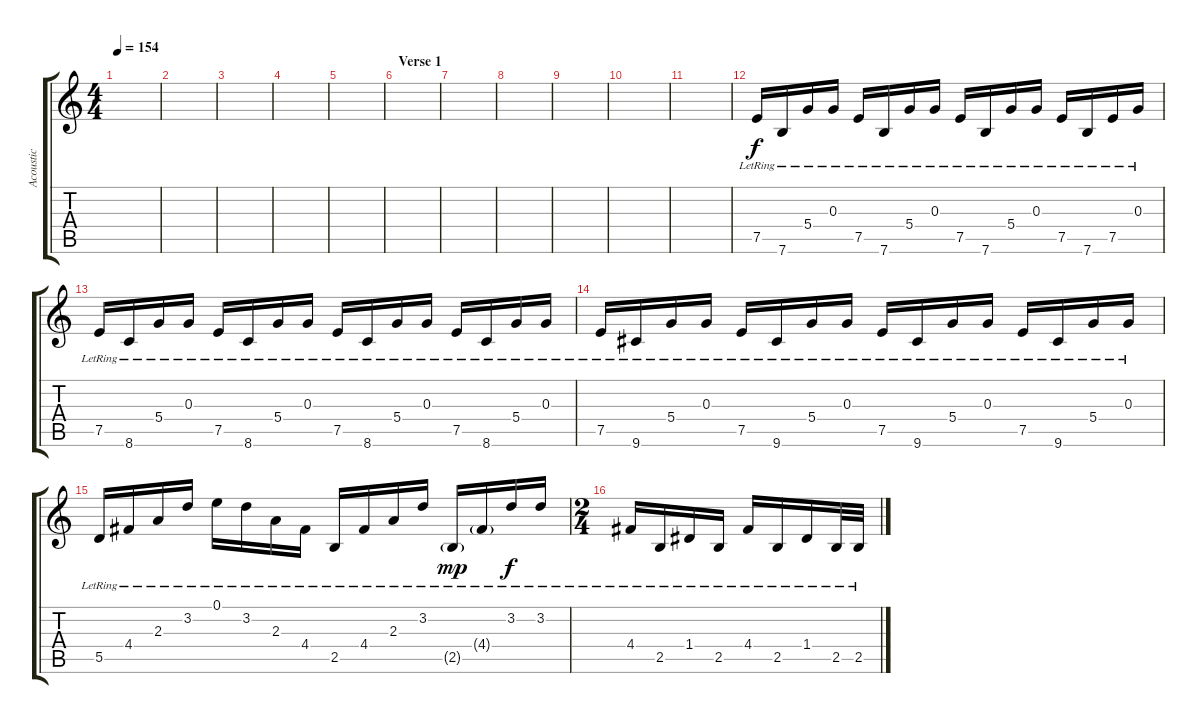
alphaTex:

\track ("Acoustic" "Acoustic") {instrument acousticguitarnylon}
\staff {score tabs}
\tuning (E4 B3 G3 D3 A2 E2) {hide}
\ts (4 4)
\tempo 154
\tempo 72
\tempo 154
\clef g2
\ks c
|
|
|
|
|
\section ("" "Verse 1")
|
|
|
|
|
|
7.5{lr}.16 7.6{lr}.16 5.4{lr}.16 0.3{lr}.16 7.5{lr}.16 7.6{lr}.16 5.4{lr}.16 0.3{lr}.16 7.5{lr}.16 7.6{lr}.16 5.4{lr}.16 0.3{lr}.16 7.5{lr}.16 7.6{lr}.16 7.5{lr}.16 0.3{lr}.16 |
7.5{lr}.16 8.6{lr}.16 5.4{lr}.16 0.3{lr}.16 7.5{lr}.16 8.6{lr}.16 5.4{lr}.16 0.3{lr}.16 7.5{lr}.16 8.6{lr}.16 5.4{lr}.16 0.3{lr}.16 7.5{lr}.16 8.6{lr}.16 5.4{lr}.16 0.3{lr}.16 |
7.5{lr}.16 9.6{lr}.16 5.4{lr}.16 0.3{lr}.16 7.5{lr}.16 9.6{lr}.16 5.4{lr}.16 0.3{lr}.16 7.5{lr}.16 9.6{lr}.16 5.4{lr}.16 0.3{lr}.16 7.5{lr}.16 9.6{lr}.16 5.4{lr}.16 0.3{lr}.16 |
5.5{lr}.16 4.4{lr}.16 2.3{lr}.16 3.2{lr}.16 0.1{lr}.16 3.2{lr}.16 2.3{lr}.16 4.4{lr}.16 2.5{lr}.16 4.4{lr}.16 2.3{lr}.16 3.2{lr}.16 2.5{g lr}.16{dy mp} 4.4{g lr}.16 3.2{lr}.16{dy f} 3.2{lr}.16 |
\ts (2 4)
4.4{lr}.16 2.5{lr}.16 1.4{lr}.16 2.5{lr}.16 4.4{lr}.16 2.5{lr}.16 1.4{lr}.16 2.5{lr}.32 2.5{lr}.32
